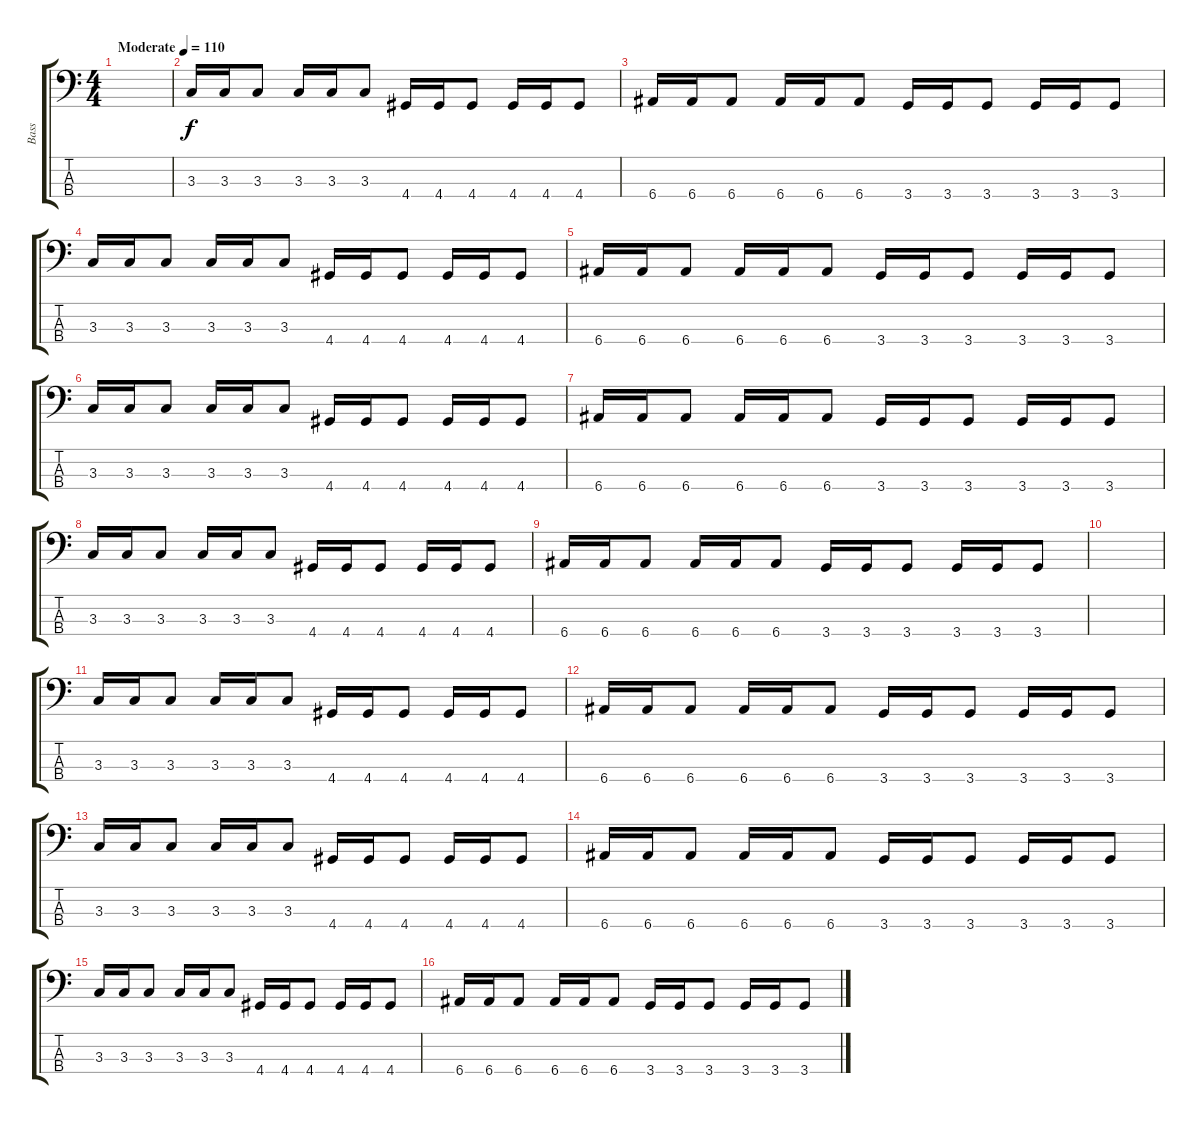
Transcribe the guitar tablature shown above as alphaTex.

\track ("Bass" "Bass") {instrument electricbasspick}
\staff {score tabs}
\tuning (G2 D2 A1 E1) {hide}
\ts (4 4)
\tempo (110 "Moderate")
\clef f4
\ks c
|
3.3.16 3.3.16 3.3.8 3.3.16 3.3.16 3.3.8 4.4.16 4.4.16 4.4.8 4.4.16 4.4.16 4.4.8 |
6.4.16 6.4.16 6.4.8 6.4.16 6.4.16 6.4.8 3.4.16 3.4.16 3.4.8 3.4.16 3.4.16 3.4.8 |
3.3.16 3.3.16 3.3.8 3.3.16 3.3.16 3.3.8 4.4.16 4.4.16 4.4.8 4.4.16 4.4.16 4.4.8 |
6.4.16 6.4.16 6.4.8 6.4.16 6.4.16 6.4.8 3.4.16 3.4.16 3.4.8 3.4.16 3.4.16 3.4.8 |
3.3.16 3.3.16 3.3.8 3.3.16 3.3.16 3.3.8 4.4.16 4.4.16 4.4.8 4.4.16 4.4.16 4.4.8 |
6.4.16 6.4.16 6.4.8 6.4.16 6.4.16 6.4.8 3.4.16 3.4.16 3.4.8 3.4.16 3.4.16 3.4.8 |
3.3.16 3.3.16 3.3.8 3.3.16 3.3.16 3.3.8 4.4.16 4.4.16 4.4.8 4.4.16 4.4.16 4.4.8 |
6.4.16 6.4.16 6.4.8 6.4.16 6.4.16 6.4.8 3.4.16 3.4.16 3.4.8 3.4.16 3.4.16 3.4.8 |
|
3.3.16 3.3.16 3.3.8 3.3.16 3.3.16 3.3.8 4.4.16 4.4.16 4.4.8 4.4.16 4.4.16 4.4.8 |
6.4.16 6.4.16 6.4.8 6.4.16 6.4.16 6.4.8 3.4.16 3.4.16 3.4.8 3.4.16 3.4.16 3.4.8 |
3.3.16 3.3.16 3.3.8 3.3.16 3.3.16 3.3.8 4.4.16 4.4.16 4.4.8 4.4.16 4.4.16 4.4.8 |
6.4.16 6.4.16 6.4.8 6.4.16 6.4.16 6.4.8 3.4.16 3.4.16 3.4.8 3.4.16 3.4.16 3.4.8 |
3.3.16 3.3.16 3.3.8 3.3.16 3.3.16 3.3.8 4.4.16 4.4.16 4.4.8 4.4.16 4.4.16 4.4.8 |
6.4.16 6.4.16 6.4.8 6.4.16 6.4.16 6.4.8 3.4.16 3.4.16 3.4.8 3.4.16 3.4.16 3.4.8
